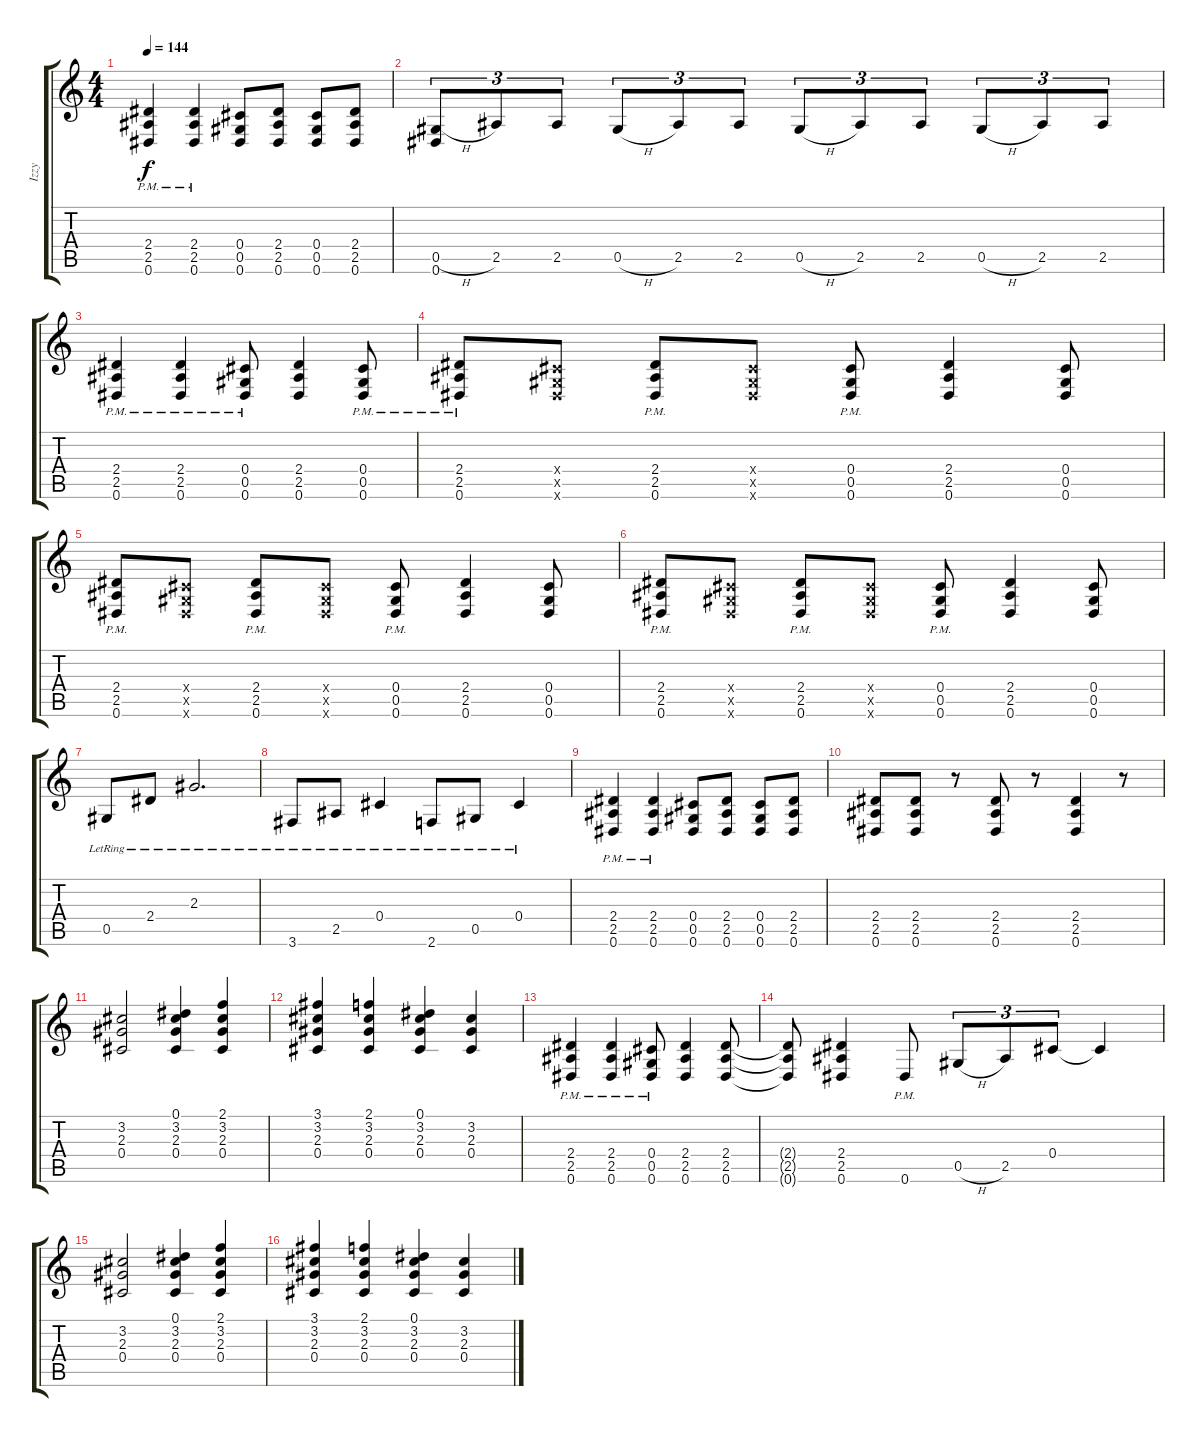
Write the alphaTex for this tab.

\track ("Izzy" "Izzy") {instrument overdrivenguitar}
\staff {score tabs}
\tuning (Eb4 Bb3 Gb3 Db3 Ab2 Eb2) {hide}
\ts (4 4)
\tempo 144
\clef g2
\ks c
(2.4{pm} 2.5{pm} 0.6{pm}).4{dy f} (2.4{pm} 2.5{pm} 0.6{pm}).4 (0.4 0.5 0.6).8 (2.4 2.5 0.6).8 (0.4 0.5 0.6).8 (2.4 2.5 0.6).8 |
(0.5{h} 0.6).8{tu (3 2)} 2.5.8{tu (3 2)} 2.5.8{tu (3 2)} 0.5{h}.8{tu (3 2)} 2.5.8{tu (3 2)} 2.5.8{tu (3 2)} 0.5{h}.8{tu (3 2)} 2.5.8{tu (3 2)} 2.5.8{tu (3 2)} 0.5{h}.8{tu (3 2)} 2.5.8{tu (3 2)} 2.5.8{tu (3 2)} |
(2.4{pm} 2.5{pm} 0.6{pm}).4 (2.4{pm} 2.5{pm} 0.6{pm}).4 (0.4{pm} 0.5{pm} 0.6{pm}).8 (2.4 2.5 0.6).4 (0.4{pm} 0.5{pm} 0.6{pm}).8 |
(2.4{pm} 2.5{pm} 0.6{pm}).8 (0.4{x} 0.5{x} 0.6{x}).8 (2.4{pm} 2.5{pm} 0.6{pm}).8 (0.4{x} 0.5{x} 0.6{x}).8 (0.4{pm} 0.5{pm} 0.6{pm}).8 (2.4 2.5 0.6).4 (0.4 0.5 0.6).8 |
(2.4{pm} 2.5{pm} 0.6{pm}).8 (0.4{x} 0.5{x} 0.6{x}).8 (2.4{pm} 2.5{pm} 0.6{pm}).8 (0.4{x} 0.5{x} 0.6{x}).8 (0.4{pm} 0.5{pm} 0.6{pm}).8 (2.4 2.5 0.6).4 (0.4 0.5 0.6).8 |
(2.4{pm} 2.5{pm} 0.6{pm}).8 (0.4{x} 0.5{x} 0.6{x}).8 (2.4{pm} 2.5{pm} 0.6{pm}).8 (0.4{x} 0.5{x} 0.6{x}).8 (0.4{pm} 0.5{pm} 0.6{pm}).8 (2.4 2.5 0.6).4 (0.4 0.5 0.6).8 |
0.5{lr}.8 2.4{lr}.8 2.3{lr}.2{d} |
3.6{lr}.8 2.5{lr}.8 0.4{lr}.4 2.6{lr}.8 0.5{lr}.8 0.4{lr}.4 |
(2.4{pm} 2.5{pm} 0.6{pm}).4 (2.4{pm} 2.5{pm} 0.6{pm}).4 (0.4 0.5 0.6).8 (2.4 2.5 0.6).8 (0.4 0.5 0.6).8 (2.4 2.5 0.6).8 |
(2.4 2.5 0.6).8 (2.4 2.5 0.6).8 r.8 (2.4 2.5 0.6).8 r.8 (2.4 2.5 0.6).4 r.8 |
(3.2 2.3 0.4).2 (0.1 3.2 2.3 0.4).4 (2.1 3.2 2.3 0.4).4 |
(3.1 3.2 2.3 0.4).4 (2.1 3.2 2.3 0.4).4 (0.1 3.2 2.3 0.4).4 (3.2 2.3 0.4).4 |
(2.4{pm} 2.5{pm} 0.6{pm}).4 (2.4{pm} 2.5{pm} 0.6{pm}).4 (0.4{pm} 0.5{pm} 0.6{pm}).8 (2.4 2.5 0.6).4 (2.4 2.5 0.6).8 |
(2.4{t} 2.5{t} 0.6{t}).8 (2.4 2.5 0.6).4 0.6{pm}.8 0.5{h}.8{tu (3 2)} 2.5.8{tu (3 2)} 0.4.8{tu (3 2)} 0.4{t}.4 |
(3.2 2.3 0.4).2 (0.1 3.2 2.3 0.4).4 (2.1 3.2 2.3 0.4).4 |
(3.1 3.2 2.3 0.4).4 (2.1 3.2 2.3 0.4).4 (0.1 3.2 2.3 0.4).4 (3.2 2.3 0.4).4
